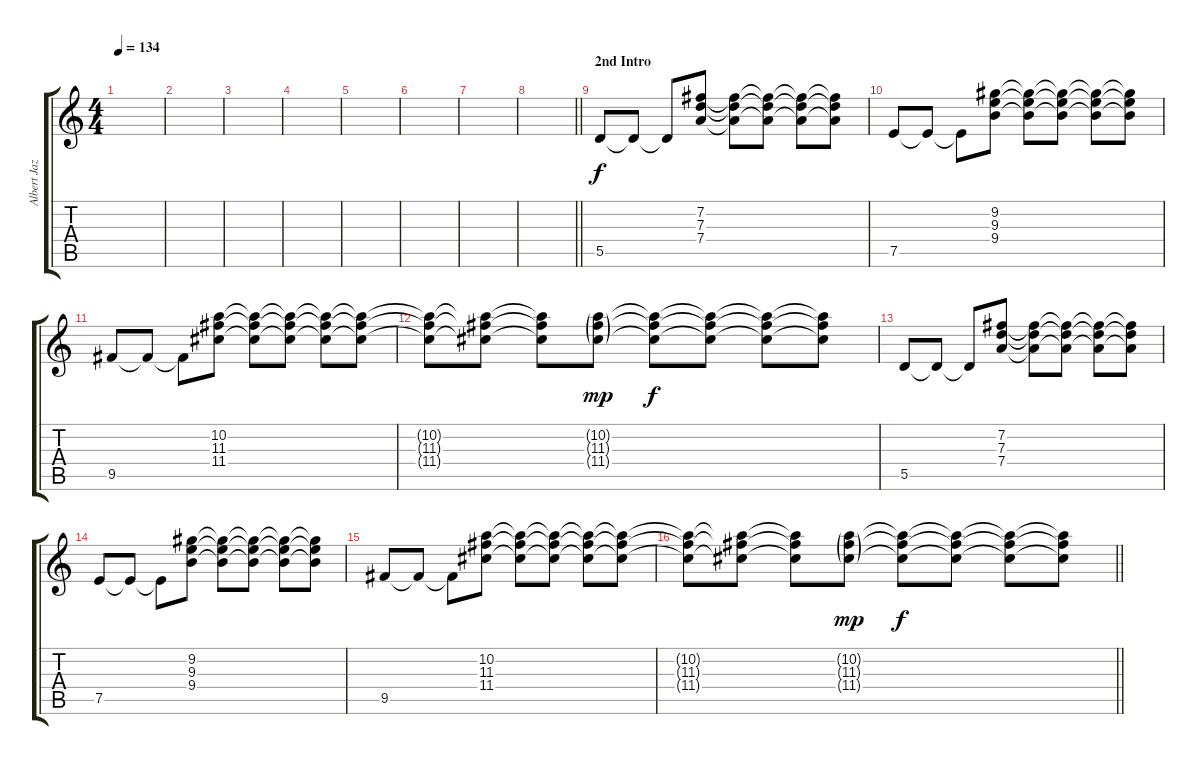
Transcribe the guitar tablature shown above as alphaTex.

\track ("Albert Jazz" "Albert Jaz") {instrument electricguitarjazz}
\staff {score tabs}
\tuning (E4 B3 G3 D3 A2 E2) {hide}
\ts (4 4)
\tempo 134
\clef g2
\ks c
|
|
|
|
|
|
|
\barLineRight lightlight
|
\section ("" "2nd Intro")
5.5.8 5.5{t}.8 5.5{t}.8 (7.2 7.3 7.4).8 (7.2{t} 7.3{t} 7.4{t}).8 (7.2{t} 7.3{t} 7.4{t}).8 (7.2{t} 7.3{t} 7.4{t}).8 (7.2{t} 7.3{t} 7.4{t}).8 |
7.5.8 7.5{t}.8 7.5{t}.8 (9.2 9.3 9.4).8 (9.2{t} 9.3{t} 9.4{t}).8 (9.2{t} 9.3{t} 9.4{t}).8 (9.2{t} 9.3{t} 9.4{t}).8 (9.2{t} 9.3{t} 9.4{t}).8 |
9.5.8 9.5{t}.8 9.5{t}.8 (10.2 11.3 11.4).8 (10.2{t} 11.3{t} 11.4{t}).8 (10.2{t} 11.3{t} 11.4{t}).8 (10.2{t} 11.3{t} 11.4{t}).8 (10.2{t} 11.3{t} 11.4{t}).8 |
(10.2{t} 11.3{t} 11.4{t}).8 (10.2{t} 11.3{t} 11.4{t}).8 (10.2{t} 11.3{t} 11.4{t}).8 (10.2{g} 11.3{g} 11.4{g}).8{dy mp} (10.2{t} 11.3{t} 11.4{t}).8{dy f} (10.2{t} 11.3{t} 11.4{t}).8 (10.2{t} 11.3{t} 11.4{t}).8 (10.2{t} 11.3{t} 11.4{t}).8 |
5.5.8 5.5{t}.8 5.5{t}.8 (7.2 7.3 7.4).8 (7.2{t} 7.3{t} 7.4{t}).8 (7.2{t} 7.3{t} 7.4{t}).8 (7.2{t} 7.3{t} 7.4{t}).8 (7.2{t} 7.3{t} 7.4{t}).8 |
7.5.8 7.5{t}.8 7.5{t}.8 (9.2 9.3 9.4).8 (9.2{t} 9.3{t} 9.4{t}).8 (9.2{t} 9.3{t} 9.4{t}).8 (9.2{t} 9.3{t} 9.4{t}).8 (9.2{t} 9.3{t} 9.4{t}).8 |
9.5.8 9.5{t}.8 9.5{t}.8 (10.2 11.3 11.4).8 (10.2{t} 11.3{t} 11.4{t}).8 (10.2{t} 11.3{t} 11.4{t}).8 (10.2{t} 11.3{t} 11.4{t}).8 (10.2{t} 11.3{t} 11.4{t}).8 |
\barLineRight lightlight
(10.2{t} 11.3{t} 11.4{t}).8 (10.2{t} 11.3{t} 11.4{t}).8 (10.2{t} 11.3{t} 11.4{t}).8 (10.2{g} 11.3{g} 11.4{g}).8{dy mp} (10.2{t} 11.3{t} 11.4{t}).8{dy f} (10.2{t} 11.3{t} 11.4{t}).8 (10.2{t} 11.3{t} 11.4{t}).8 (10.2{t} 11.3{t} 11.4{t}).8
